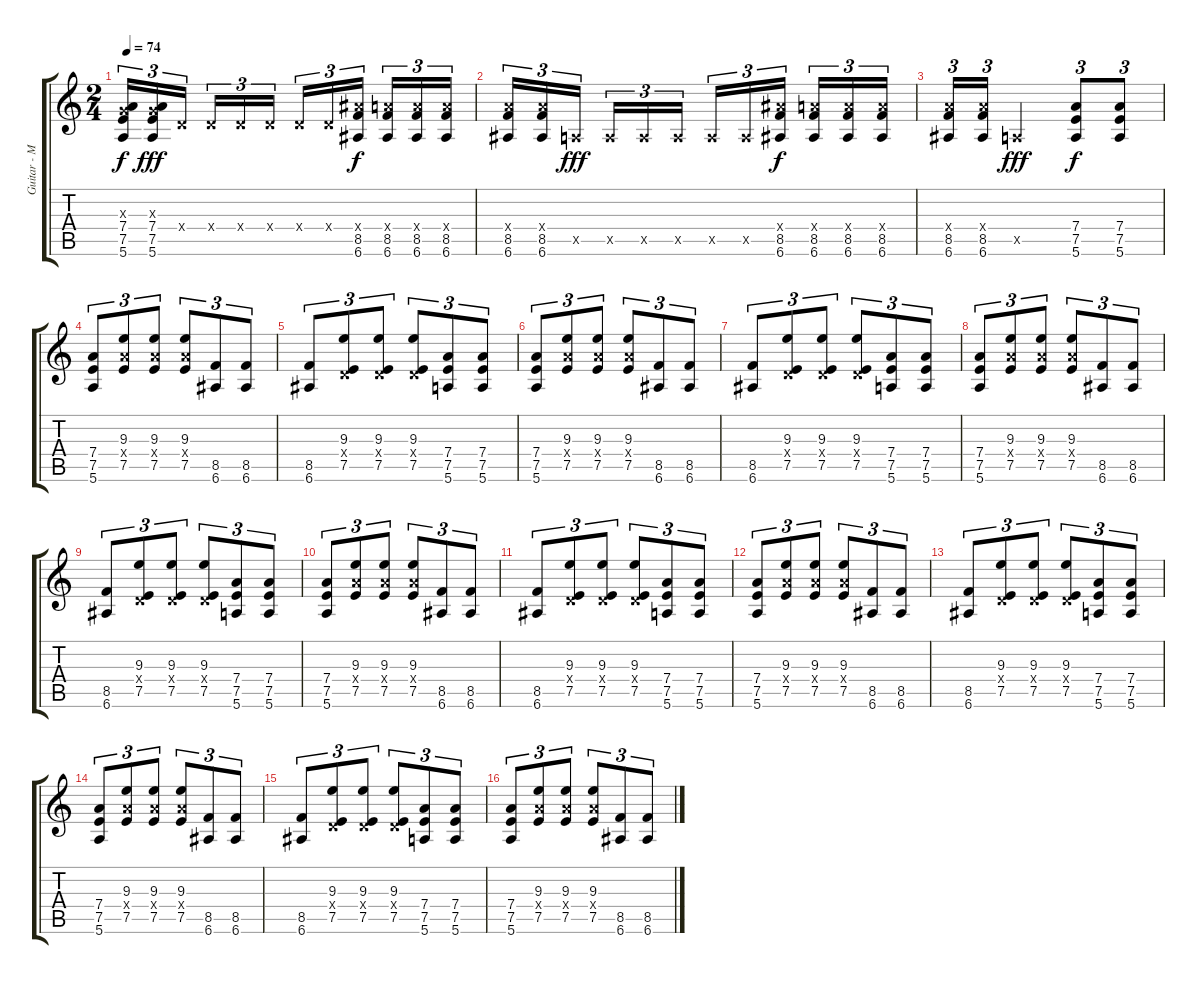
\track ("Guitar - Mark Engles" "Guitar - M") {instrument acousticguitarsteel}
\staff {score tabs}
\tuning (E4 B3 G3 D3 A2 E2) {hide}
\ts (2 4)
\tempo 74
\clef g2
\ks c
(0.3{x} 7.4 7.5 5.6).16{tu (3 2) dy f} (0.3{x} 7.4 7.5 5.6).16{tu (3 2) dy fff} 0.4{x}.16{tu (3 2)} 0.4{x}.16{tu (3 2)} 0.4{x}.16{tu (3 2)} 0.4{x}.16{tu (3 2)} 0.4{x}.16{tu (3 2)} 0.4{x}.16{tu (3 2)} (8.4{x} 8.5 6.6).16{tu (3 2) dy f instrument overdrivenguitar} (7.4{x} 8.5 6.6).16{tu (3 2)} (7.4{x} 8.5 6.6).16{tu (3 2)} (7.4{x} 8.5 6.6).16{tu (3 2)} |
(7.4{x} 8.5 6.6).16{tu (3 2)} (7.4{x} 8.5 6.6).16{tu (3 2)} 0.5{x}.16{tu (3 2) dy fff} 0.5{x}.16{tu (3 2)} 0.5{x}.16{tu (3 2)} 0.5{x}.16{tu (3 2)} 0.5{x}.16{tu (3 2)} 0.5{x}.16{tu (3 2)} (8.4{x} 8.5 6.6).16{tu (3 2) dy f instrument overdrivenguitar} (7.4{x} 8.5 6.6).16{tu (3 2)} (7.4{x} 8.5 6.6).16{tu (3 2)} (7.4{x} 8.5 6.6).16{tu (3 2)} |
(7.4{x} 8.5 6.6).16{tu (3 2)} (7.4{x} 8.5 6.6).16{tu (3 2)} 0.5{x}.4{dy fff} (7.4 7.5 5.6).8{tu (3 2) dy f instrument overdrivenguitar} (7.4 7.5 5.6).8{tu (3 2)} |
(7.4 7.5 5.6).8{tu (3 2)} (9.3 7.4{x} 7.5).8{tu (3 2)} (9.3 7.4{x} 7.5).8{tu (3 2)} (9.3 7.4{x} 7.5).8{tu (3 2)} (8.5 6.6).8{tu (3 2)} (8.5 6.6).8{tu (3 2)} |
(8.5 6.6).8{tu (3 2)} (9.3 0.4{x} 7.5).8{tu (3 2)} (9.3 0.4{x} 7.5).8{tu (3 2)} (9.3 0.4{x} 7.5).8{tu (3 2)} (7.4 7.5 5.6).8{tu (3 2) instrument overdrivenguitar} (7.4 7.5 5.6).8{tu (3 2)} |
(7.4 7.5 5.6).8{tu (3 2)} (9.3 7.4{x} 7.5).8{tu (3 2)} (9.3 7.4{x} 7.5).8{tu (3 2)} (9.3 7.4{x} 7.5).8{tu (3 2)} (8.5 6.6).8{tu (3 2)} (8.5 6.6).8{tu (3 2)} |
(8.5 6.6).8{tu (3 2)} (9.3 0.4{x} 7.5).8{tu (3 2)} (9.3 0.4{x} 7.5).8{tu (3 2)} (9.3 0.4{x} 7.5).8{tu (3 2)} (7.4 7.5 5.6).8{tu (3 2) instrument overdrivenguitar} (7.4 7.5 5.6).8{tu (3 2)} |
(7.4 7.5 5.6).8{tu (3 2)} (9.3 7.4{x} 7.5).8{tu (3 2)} (9.3 7.4{x} 7.5).8{tu (3 2)} (9.3 7.4{x} 7.5).8{tu (3 2)} (8.5 6.6).8{tu (3 2)} (8.5 6.6).8{tu (3 2)} |
(8.5 6.6).8{tu (3 2)} (9.3 0.4{x} 7.5).8{tu (3 2)} (9.3 0.4{x} 7.5).8{tu (3 2)} (9.3 0.4{x} 7.5).8{tu (3 2)} (7.4 7.5 5.6).8{tu (3 2) instrument overdrivenguitar} (7.4 7.5 5.6).8{tu (3 2)} |
(7.4 7.5 5.6).8{tu (3 2)} (9.3 7.4{x} 7.5).8{tu (3 2)} (9.3 7.4{x} 7.5).8{tu (3 2)} (9.3 7.4{x} 7.5).8{tu (3 2)} (8.5 6.6).8{tu (3 2)} (8.5 6.6).8{tu (3 2)} |
(8.5 6.6).8{tu (3 2)} (9.3 0.4{x} 7.5).8{tu (3 2)} (9.3 0.4{x} 7.5).8{tu (3 2)} (9.3 0.4{x} 7.5).8{tu (3 2)} (7.4 7.5 5.6).8{tu (3 2) instrument overdrivenguitar} (7.4 7.5 5.6).8{tu (3 2)} |
(7.4 7.5 5.6).8{tu (3 2)} (9.3 7.4{x} 7.5).8{tu (3 2)} (9.3 7.4{x} 7.5).8{tu (3 2)} (9.3 7.4{x} 7.5).8{tu (3 2)} (8.5 6.6).8{tu (3 2)} (8.5 6.6).8{tu (3 2)} |
(8.5 6.6).8{tu (3 2)} (9.3 0.4{x} 7.5).8{tu (3 2)} (9.3 0.4{x} 7.5).8{tu (3 2)} (9.3 0.4{x} 7.5).8{tu (3 2)} (7.4 7.5 5.6).8{tu (3 2) instrument overdrivenguitar} (7.4 7.5 5.6).8{tu (3 2)} |
(7.4 7.5 5.6).8{tu (3 2)} (9.3 7.4{x} 7.5).8{tu (3 2)} (9.3 7.4{x} 7.5).8{tu (3 2)} (9.3 7.4{x} 7.5).8{tu (3 2)} (8.5 6.6).8{tu (3 2)} (8.5 6.6).8{tu (3 2)} |
(8.5 6.6).8{tu (3 2)} (9.3 0.4{x} 7.5).8{tu (3 2)} (9.3 0.4{x} 7.5).8{tu (3 2)} (9.3 0.4{x} 7.5).8{tu (3 2)} (7.4 7.5 5.6).8{tu (3 2) instrument overdrivenguitar} (7.4 7.5 5.6).8{tu (3 2)} |
(7.4 7.5 5.6).8{tu (3 2)} (9.3 7.4{x} 7.5).8{tu (3 2)} (9.3 7.4{x} 7.5).8{tu (3 2)} (9.3 7.4{x} 7.5).8{tu (3 2)} (8.5 6.6).8{tu (3 2)} (8.5 6.6).8{tu (3 2)}
